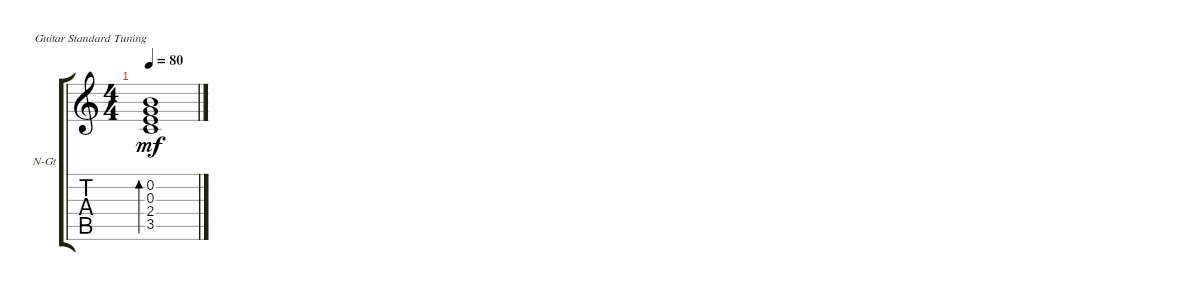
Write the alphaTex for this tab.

\defaultSystemsLayout 4
\bracketExtendMode groupsimilarinstruments
\firstSystemTrackNameOrientation horizontal
\otherSystemsTrackNameOrientation horizontal
\track ("Nylon Guitar" "N-Gt") {instrument acousticguitarnylon}
\staff {score tabs}
\tuning (E4 B3 G3 D3 A2 E2)
\ts (4 4)
\tempo 80
\clef g2
\ks c
(3.5 2.4 0.3 0.2).1{bd 960 dy mf}
